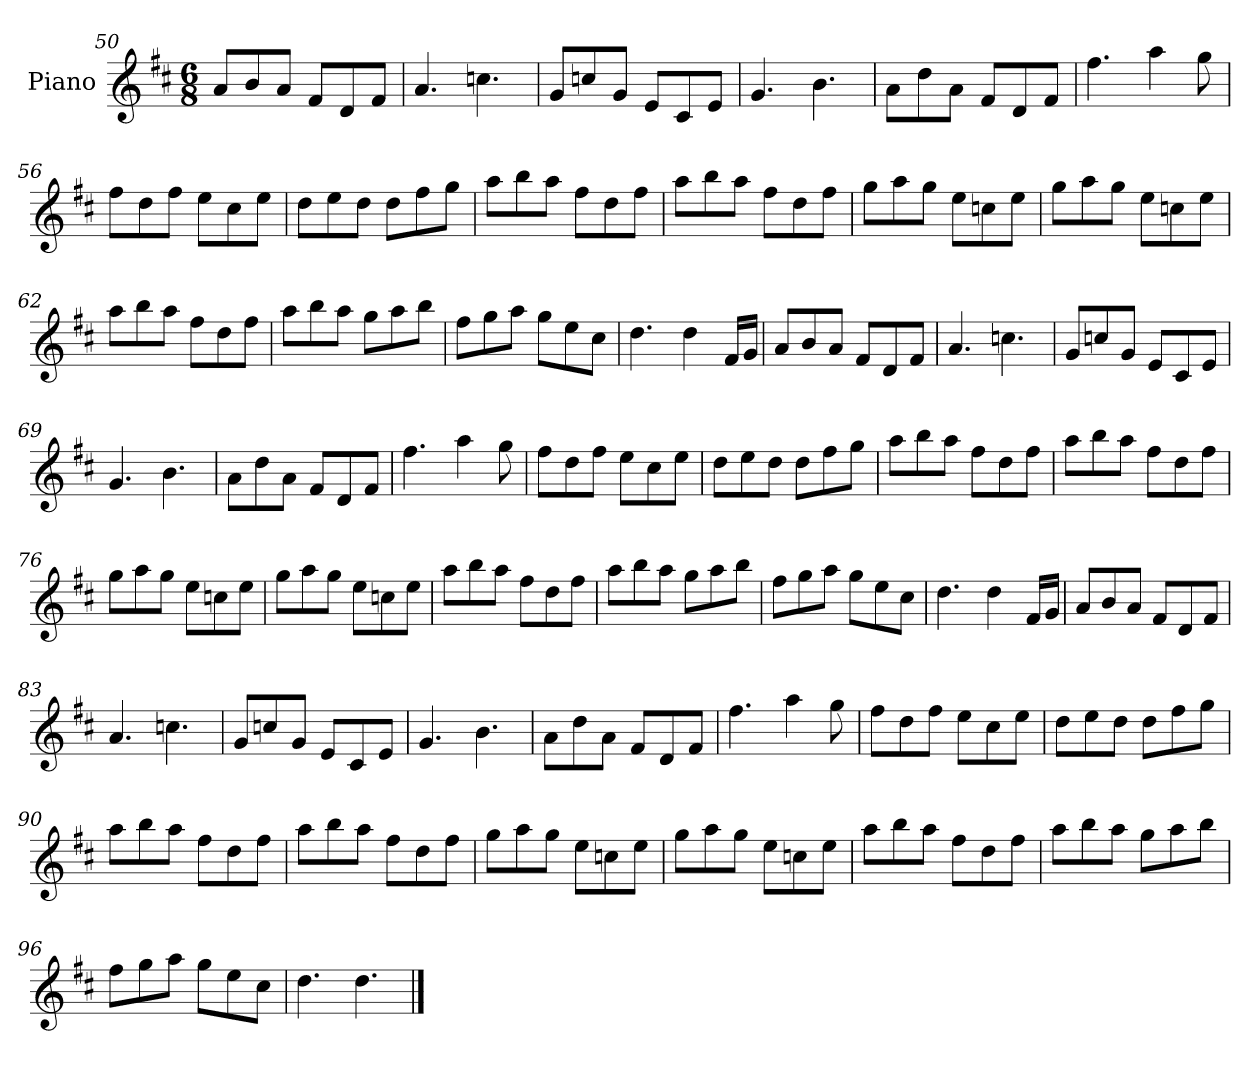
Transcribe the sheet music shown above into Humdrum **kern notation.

**kern
*part1
*staff1
*I"Piano
*I'Pno
*clefG2
*k[f#c#]
*M6/8
=50
8a/L
8b/
8a/J
8f#/L
8d/
8f#/J
=51
4.a/
4.ccn\
=52
8g/L
8ccn/
8g/J
8e/L
8c#/
8e/J
=53
4.g/
4.b\
=54
8a\L
8dd\
8a\J
8f#/L
8d/
8f#/J
=55
4.ff#\
4aa\
8gg\
=56
8ff#\L
8dd\
8ff#\J
8ee\L
8cc#\
8ee\J
=57
8dd\L
8ee\
8dd\J
8dd\L
8ff#\
8gg\J
=58
8aa\L
8bb\
8aa\J
8ff#\L
8dd\
8ff#\J
=59
8aa\L
8bb\
8aa\J
8ff#\L
8dd\
8ff#\J
=60
8gg\L
8aa\
8gg\J
8ee\L
8ccn\
8ee\J
=61
8gg\L
8aa\
8gg\J
8ee\L
8ccn\
8ee\J
=62
8aa\L
8bb\
8aa\J
8ff#\L
8dd\
8ff#\J
=63
8aa\L
8bb\
8aa\J
8gg\L
8aa\
8bb\J
=64
8ff#\L
8gg\
8aa\J
8gg\L
8ee\
8cc#\J
=65
4.dd\
4dd\
16f#/LL
16g/JJ
=66
8a/L
8b/
8a/J
8f#/L
8d/
8f#/J
=67
4.a/
4.ccn\
=68
8g/L
8ccn/
8g/J
8e/L
8c#/
8e/J
=69
4.g/
4.b\
=70
8a\L
8dd\
8a\J
8f#/L
8d/
8f#/J
=71
4.ff#\
4aa\
8gg\
=72
8ff#\L
8dd\
8ff#\J
8ee\L
8cc#\
8ee\J
=73
8dd\L
8ee\
8dd\J
8dd\L
8ff#\
8gg\J
=74
8aa\L
8bb\
8aa\J
8ff#\L
8dd\
8ff#\J
=75
8aa\L
8bb\
8aa\J
8ff#\L
8dd\
8ff#\J
=76
8gg\L
8aa\
8gg\J
8ee\L
8ccn\
8ee\J
=77
8gg\L
8aa\
8gg\J
8ee\L
8ccn\
8ee\J
=78
8aa\L
8bb\
8aa\J
8ff#\L
8dd\
8ff#\J
=79
8aa\L
8bb\
8aa\J
8gg\L
8aa\
8bb\J
=80
8ff#\L
8gg\
8aa\J
8gg\L
8ee\
8cc#\J
=81
4.dd\
4dd\
16f#/LL
16g/JJ
=82
8a/L
8b/
8a/J
8f#/L
8d/
8f#/J
=83
4.a/
4.ccn\
=84
8g/L
8ccn/
8g/J
8e/L
8c#/
8e/J
=85
4.g/
4.b\
=86
8a\L
8dd\
8a\J
8f#/L
8d/
8f#/J
=87
4.ff#\
4aa\
8gg\
=88
8ff#\L
8dd\
8ff#\J
8ee\L
8cc#\
8ee\J
=89
8dd\L
8ee\
8dd\J
8dd\L
8ff#\
8gg\J
=90
8aa\L
8bb\
8aa\J
8ff#\L
8dd\
8ff#\J
=91
8aa\L
8bb\
8aa\J
8ff#\L
8dd\
8ff#\J
=92
8gg\L
8aa\
8gg\J
8ee\L
8ccn\
8ee\J
=93
8gg\L
8aa\
8gg\J
8ee\L
8ccn\
8ee\J
=94
8aa\L
8bb\
8aa\J
8ff#\L
8dd\
8ff#\J
=95
8aa\L
8bb\
8aa\J
8gg\L
8aa\
8bb\J
=96
8ff#\L
8gg\
8aa\J
8gg\L
8ee\
8cc#\J
=97
4.dd\
4.dd\
==
*-
